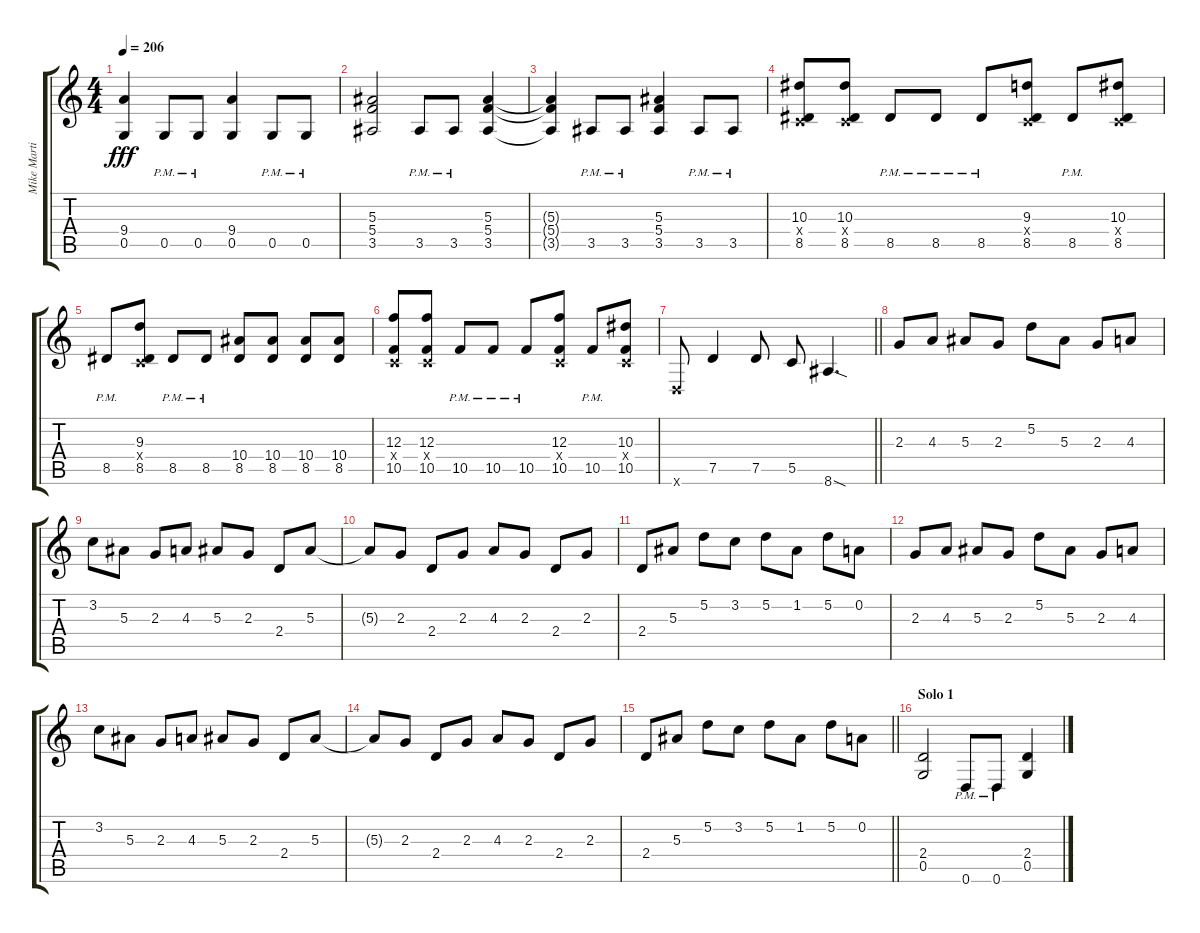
\track ("Mike Martin" "Mike Marti") {instrument overdrivenguitar}
\staff {score tabs}
\tuning (D4 A3 F3 C3 G2 D2) {hide}
\ts (4 4)
\tempo 206
\clef g2
\ks c
(9.4{t} 0.5{t}).4{dy fff} 0.5{pm}.8 0.5{pm}.8 (9.4 0.5).4 0.5{pm}.8 0.5{pm}.8 |
(5.3 5.4 3.5).2 3.5{pm}.8 3.5{pm}.8 (5.3 5.4 3.5).4 |
(5.3{t} 5.4{t} 3.5{t}).4 3.5{pm}.8 3.5{pm}.8 (5.3 5.4 3.5).4 3.5{pm}.8 3.5{pm}.8 |
(10.3 0.4{x} 8.5).8 (10.3 0.4{x} 8.5).8 8.5{pm}.8 8.5{pm}.8 8.5{pm}.8 (9.3 0.4{x} 8.5).8 8.5{pm}.8 (10.3 0.4{x} 8.5).8 |
8.5{pm}.8 (9.3 0.4{x} 8.5).8 8.5{pm}.8 8.5{pm}.8 (10.4 8.5).8 (10.4 8.5).8 (10.4 8.5).8 (10.4 8.5).8 |
(12.3 0.4{x} 10.5).8 (12.3 0.4{x} 10.5).8 10.5{pm}.8 10.5{pm}.8 10.5{pm}.8 (12.3 0.4{x} 10.5).8 10.5{pm}.8 (10.3 0.4{x} 10.5).8 |
\barLineRight lightlight
0.6{x}.8 7.5.4 7.5.8 5.5.8 8.6{sod}.4{d} |
2.3.8 4.3.8 5.3.8 2.3.8 5.2.8 5.3.8 2.3.8 4.3.8 |
3.2.8 5.3.8 2.3.8 4.3.8 5.3.8 2.3.8 2.4.8 5.3.8 |
5.3{t}.8 2.3.8 2.4.8 2.3.8 4.3.8 2.3.8 2.4.8 2.3.8 |
2.4.8 5.3.8 5.2.8 3.2.8 5.2.8 1.2.8 5.2.8 0.2.8 |
2.3.8 4.3.8 5.3.8 2.3.8 5.2.8 5.3.8 2.3.8 4.3.8 |
3.2.8 5.3.8 2.3.8 4.3.8 5.3.8 2.3.8 2.4.8 5.3.8 |
5.3{t}.8 2.3.8 2.4.8 2.3.8 4.3.8 2.3.8 2.4.8 2.3.8 |
\barLineRight lightlight
2.4.8 5.3.8 5.2.8 3.2.8 5.2.8 1.2.8 5.2.8 0.2.8 |
\section ("" "Solo 1")
(2.4 0.5).2{volume 12 balance 8} 0.6{pm}.8 0.6{pm}.8 (2.4 0.5).4
